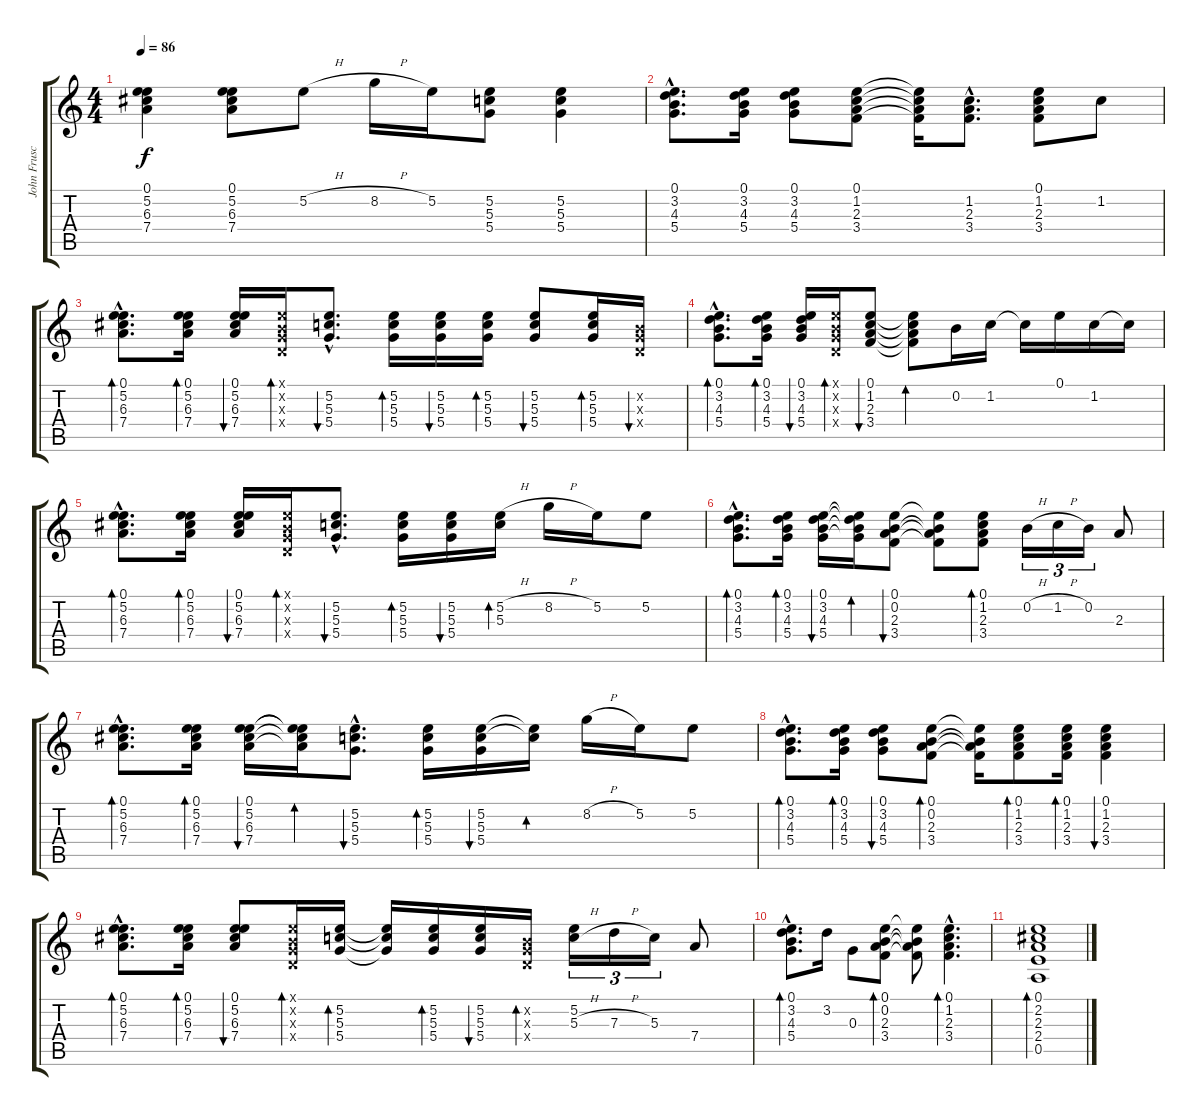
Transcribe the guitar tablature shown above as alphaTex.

\track ("John Frusciante - Guitar" "John Frusc") {instrument acousticguitarsteel}
\staff {score tabs}
\tuning (E4 B3 G3 D3 A2 E2) {hide}
\ts (4 4)
\tempo 86
\clef g2
\ks c
(0.1 5.2 6.3 7.4).4{dy f} (0.1 5.2 6.3 7.4).8 5.2{h}.8 8.2{h}.16 5.2.16 (5.2 5.3 5.4).8 (5.2 5.3 5.4).4 |
(0.1{hac} 3.2{hac} 4.3{hac} 5.4{hac}).8{d} (0.1 3.2 4.3 5.4).16 (0.1 3.2 4.3 5.4).8 (0.1 1.2 2.3 3.4).8 (0.1{t} 1.2{t} 2.3{t} 3.4{t}).16 (1.2{hac} 2.3{hac} 3.4{hac}).8{d} (0.1 1.2 2.3 3.4).8 1.2.8 |
(0.1{hac} 5.2{hac} 6.3{hac} 7.4{hac}).8{d bd 60} (0.1 5.2 6.3 7.4).16{bd 60} (0.1 5.2 6.3 7.4).16{bu 60} (0.1{x} 0.2{x} 0.3{x} 0.4{x}).16{bd 60} (5.2{hac} 5.3{hac} 5.4{hac}).8{d bu 60} (5.2 5.3 5.4).16{bd 60} (5.2 5.3 5.4).16{bu 60} (5.2 5.3 5.4).16{bd 60} (5.2 5.3 5.4).8{bu 60} (5.2 5.3 5.4).16{bd 60} (0.2{x} 0.3{x} 0.4{x}).16{bu 60} |
(0.1{hac} 3.2{hac} 4.3{hac} 5.4{hac}).8{d bd 60} (0.1 3.2 4.3 5.4).16{bd 60} (0.1 3.2 4.3 5.4).16{bu 60} (0.1{x} 0.2{x} 0.3{x} 0.4{x}).16{bd 60} (0.1 1.2 2.3 3.4).8{bu 60} (0.1{t} 1.2{t} 2.3{t} 3.4{t}).8{bd 60} 0.2.16 1.2.16 1.2{t}.16 0.1.16 1.2.16 1.2{t}.16 |
(0.1{hac} 5.2{hac} 6.3{hac} 7.4{hac}).8{d bd 60} (0.1 5.2 6.3 7.4).16{bd 60} (0.1 5.2 6.3 7.4).16{bu 60} (0.1{x} 0.2{x} 0.3{x} 0.4{x}).16{bd 60} (5.2{hac} 5.3{hac} 5.4{hac}).8{d bu 60} (5.2 5.3 5.4).16{bd 60} (5.2 5.3 5.4).16{bu 60} (5.2{h} 5.3).16{bd 60} 8.2{h}.16 5.2.16 5.2.8 |
(0.1{hac} 3.2{hac} 4.3{hac} 5.4{hac}).8{d bd 60} (0.1 3.2 4.3 5.4).16{bd 60} (0.1 3.2 4.3 5.4).16{bu 60} (0.1{t} 3.2{t} 4.3{t} 5.4{t}).16{bd 60} (0.1 0.2 2.3 3.4).8{bu 60} (0.1{t} 0.2{t} 2.3{t} 3.4{t}).8 (0.1 1.2 2.3 3.4).8{bd 60} 0.2{h}.16{tu (3 2)} 1.2{h}.16{tu (3 2)} 0.2.16{tu (3 2)} 2.3.8 |
(0.1{hac} 5.2{hac} 6.3{hac} 7.4{hac}).8{d bd 60} (0.1 5.2 6.3 7.4).16{bd 60} (0.1 5.2 6.3 7.4).16{bu 60} (0.1{t} 5.2{t} 6.3{t} 7.4{t}).16{bd 60} (5.2{hac} 5.3{hac} 5.4{hac}).8{d bu 60} (5.2 5.3 5.4).16{bd 60} (5.2 5.3 5.4).16{bu 60} (5.2{t} 5.3{t}).16{bd 60} 8.2{h}.16 5.2.16 5.2.8 |
(0.1{hac} 3.2{hac} 4.3{hac} 5.4{hac}).8{d bd 60} (0.1 3.2 4.3 5.4).16{bd 60} (0.1 3.2 4.3 5.4).8{bu 60} (0.1 0.2 2.3 3.4).8{bd 60} (0.1{t} 0.2{t} 2.3{t} 3.4{t}).16 (0.1 1.2 2.3 3.4).8{bd 60} (0.1 1.2 2.3 3.4).16{bd 60} (0.1 1.2 2.3 3.4).4{bu 60} |
(0.1{hac} 5.2{hac} 6.3{hac} 7.4{hac}).8{d bd 60} (0.1 5.2 6.3 7.4).16{bd 60} (0.1 5.2 6.3 7.4).8{bu 60} (0.1{x} 0.2{x} 0.3{x} 0.4{x}).16{bd 60} (5.2 5.3 5.4).16{bd 60} (5.2{t} 5.3{t} 5.4{t}).16 (5.2 5.3 5.4).16{bd 60} (5.2 5.3 5.4).16{bu 60} (0.2{x} 0.3{x} 0.4{x}).16{bd 60} (5.2 5.3{h}).16{tu (3 2)} 7.3{h}.16{tu (3 2)} 5.3.16{tu (3 2)} 7.4.8 |
(0.1{hac} 3.2{hac} 4.3{hac} 5.4{hac}).8{d bd 60} 3.2.16 0.3.8 (0.1 0.2 2.3 3.4).8{bd 60} (0.1{t} 0.2{t} 2.3{t} 3.4{t}).8 (0.1{hac} 1.2{hac} 2.3{hac} 3.4{hac}).4{d bd 60} |
(0.1 2.2 2.3 2.4 0.5).1{bd 60}
